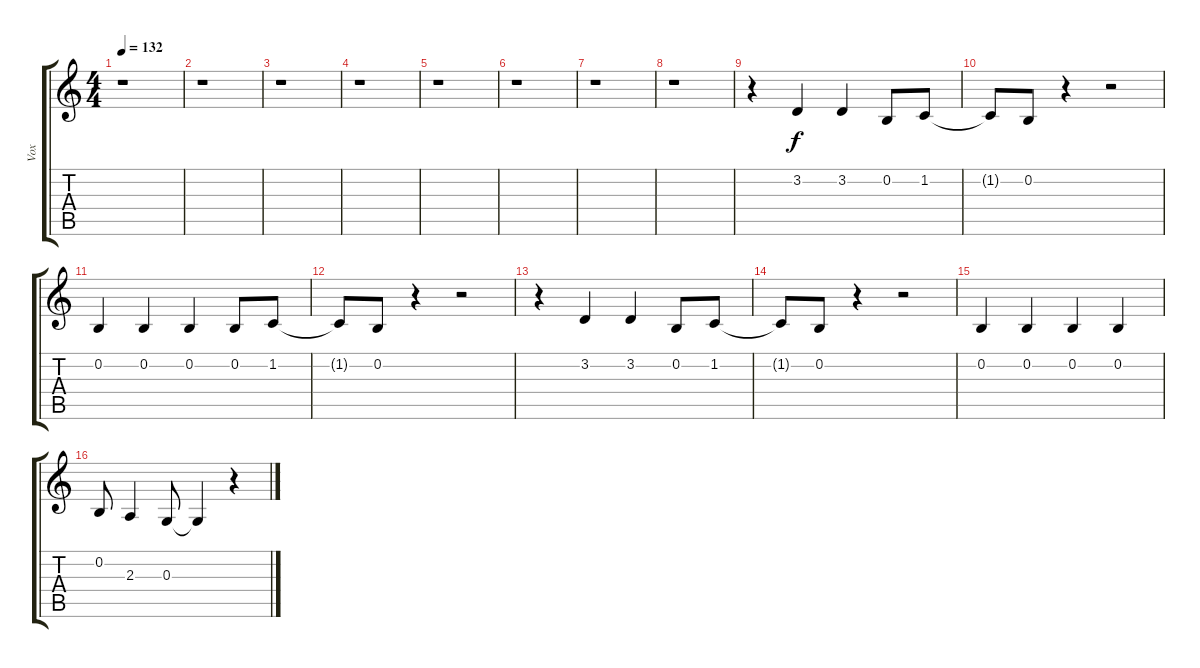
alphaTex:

\track ("Vox" "Vox") {instrument drawbarorgan}
\staff {score tabs}
\tuning (E4 B3 G3 D3 A2 E2) {hide}
\ts (4 4)
\tempo 132
\clef g2
\ks c
r.1{dy f} |
r.1 |
r.1 |
r.1 |
r.1 |
r.1 |
r.1 |
r.1 |
r.4 3.2.4 3.2.4 0.2.8 1.2.8 |
1.2{t}.8 0.2.8 r.4 r.2 |
0.2.4 0.2.4 0.2.4 0.2.8 1.2.8 |
1.2{t}.8 0.2.8 r.4 r.2 |
r.4 3.2.4 3.2.4 0.2.8 1.2.8 |
1.2{t}.8 0.2.8 r.4 r.2 |
0.2.4 0.2.4 0.2.4 0.2.4 |
0.2.8 2.3.4 0.3.8 0.3{t}.4 r.4
